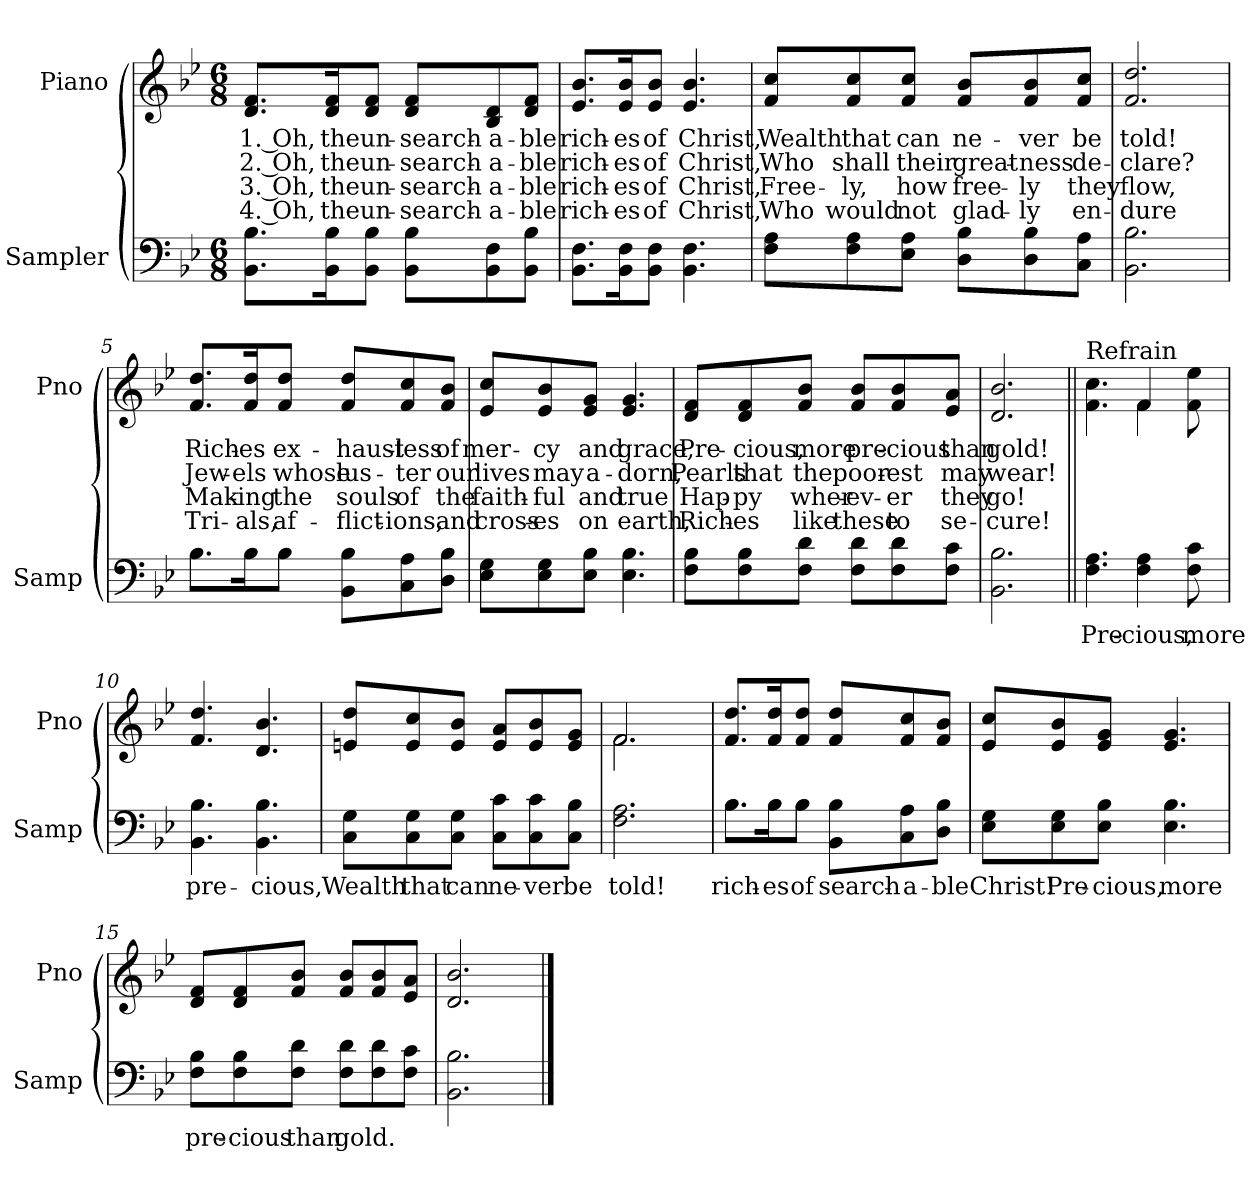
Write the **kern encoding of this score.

**kern	**text	**kern	**text	**text	**text	**text
*part2	*part2	*part1	*part1	*part1	*part1	*part1
*staff2	*staff2	*staff1	*staff1	*staff1	*staff1	*staff1
*I"Sampler	*	*I"Piano	*	*	*	*
*I'Samp	*	*I'Pno	*	*	*	*
*clefF4	*	*clefG2	*	*	*	*
*k[b-e-]	*	*k[b-e-]	*	*	*	*
*B-:	*	*B-:	*	*	*	*
*M6/8	*	*M6/8	*	*	*	*
=1	=1	=1	=1	=1	=1	=1
8.BB-\ 8.B-\L	.	8.d/ 8.f/L	1. Oh,	2. Oh,	3. Oh,	4. Oh,
16BB-\ 16B-\K	.	16d/ 16f/K	the	the	the	the
8BB-\ 8B-\J	.	8d/ 8f/J	un-	un-	un-	un-
8BB-\ 8B-\L	.	8d/ 8f/L	-search-	-search-	-search-	-search-
8BB-\ 8F\	.	8B-/ 8d/	-a-	-a-	-a-	-a-
8BB-\ 8B-\J	.	8d/ 8f/J	-ble	-ble	-ble	-ble
=2	=2	=2	=2	=2	=2	=2
8.BB-\ 8.F\L	.	8.e-/ 8.b-/L	rich-	rich-	rich-	rich-
16BB-\ 16F\K	.	16e-/ 16b-/K	-es	-es	-es	-es
8BB-\ 8F\J	.	8e-/ 8b-/J	of	of	of	of
4.BB- 4.F	.	4.e- 4.b-	Christ,	Christ,	Christ,	Christ,
=3	=3	=3	=3	=3	=3	=3
8F\ 8A\L	.	8f/ 8cc/L	Wealth	Who	Free-	Who
8F\ 8A\	.	8f/ 8cc/	that	shall	-ly,	would
8E-\ 8A\J	.	8f/ 8cc/J	can	their	how	not
8D\ 8B-\L	.	8f/ 8b-/L	ne-	great-	free-	glad-
8D\ 8B-\	.	8f/ 8b-/	-ver	-ness	-ly	-ly
8C\ 8A\J	.	8f/ 8cc/J	be	de-	they	en-
=4	=4	=4	=4	=4	=4	=4
2.BB- 2.B-	.	2.f 2.dd	told!	-clare?	flow,	-dure
=5	=5	=5	=5	=5	=5	=5
8.B-\L	.	8.f/ 8.dd/L	Rich-	Jew-	Mak-	Tri-
16B-\K	.	16f/ 16dd/K	-es	-els	-ing	-als,
8B-\J	.	8f/ 8dd/J	ex-	whose	the	af-
8BB-\ 8B-\L	.	8f/ 8dd/L	-haust-	lus-	souls	-flict-
8C\ 8A\	.	8f/ 8cc/	-less	-ter	of	-ions,
8D\ 8B-\J	.	8f/ 8b-/J	of	our	the	and
=6	=6	=6	=6	=6	=6	=6
8E-\ 8G\L	.	8e-/ 8cc/L	mer-	lives	faith-	cross-
8E-\ 8G\	.	8e-/ 8b-/	-cy	may	-ful	-es
8E-\ 8B-\J	.	8e-/ 8g/J	and	a-	and	on
4.E- 4.B-	.	4.e- 4.g	grace,	-dorn,	true	earth,
=7	=7	=7	=7	=7	=7	=7
8F\ 8B-\L	.	8d/ 8f/L	Pre-	Pearls	Hap-	Rich-
8F\ 8B-\	.	8d/ 8f/	-cious,	that	-py	-es
8F\ 8d\J	.	8f/ 8b-/J	more	the	wher-	like
8F\ 8d\L	.	8f/ 8b-/L	pre-	poor-	-ev-	these
8F\ 8d\	.	8f/ 8b-/	-cious	-est	-er	to
8F\ 8c\J	.	8e-/ 8a/J	than	may	they	se-
=8	=8	=8	=8	=8	=8	=8
2.BB- 2.B-	.	2.d 2.b-	gold!	wear!	go!	-cure!
=9||	=9||	=9||	=9||	=9||	=9||	=9||
*	*	*^	*	*	*	*
!	!	!LO:TX:t=Refrain	!	!	!	!	!
4.F 4.A	Pre-	4.f\ 4.cc\	4.ryy	.	.	.	.
4F 4A	-cious,	4f/	4f	.	.	.	.
8F 8c	more	8f 8ee-	8ryy	.	.	.	.
*	*	*v	*v	*	*	*	*
=10	=10	=10	=10	=10	=10	=10
4.BB- 4.B-	pre-	4.f 4.dd	.	.	.	.
4.BB- 4.B-	-cious,	4.d 4.b-	.	.	.	.
=11	=11	=11	=11	=11	=11	=11
8C\ 8G\L	Wealth	8en/ 8dd/L	.	.	.	.
8C\ 8G\	that	8e/ 8cc/	.	.	.	.
8C\ 8G\J	can	8e/ 8b-/J	.	.	.	.
8C\ 8c\L	ne-	8e/ 8a/L	.	.	.	.
8C\ 8c\	-ver	8e/ 8b-/	.	.	.	.
8C\ 8B-\J	be	8e/ 8g/J	.	.	.	.
=12	=12	=12	=12	=12	=12	=12
*	*	*^	*	*	*	*
2.F 2.A	told!	2.f/	2.f	.	.	.	.
*	*	*v	*v	*	*	*	*
=13	=13	=13	=13	=13	=13	=13
*^	*	*	*	*	*	*
8.B-\L	8.B-\L	rich-	8.f/ 8.dd/L	.	.	.	.
16B-\K	16B-\K	-es	16f/ 16dd/K	.	.	.	.
8B-\J	8B-\J	of	8f/ 8dd/J	.	.	.	.
8BB-\ 8B-\L	4.ryy	-search-	8f/ 8dd/L	.	.	.	.
8C\ 8A\	.	-a-	8f/ 8cc/	.	.	.	.
8D\ 8B-\J	.	-ble	8f/ 8b-/J	.	.	.	.
*v	*v	*	*	*	*	*	*
=14	=14	=14	=14	=14	=14	=14
8E-\ 8G\L	Christ!	8e-/ 8cc/L	.	.	.	.
8E-\ 8G\	Pre-	8e-/ 8b-/	.	.	.	.
8E-\ 8B-\J	-cious,	8e-/ 8g/J	.	.	.	.
4.E- 4.B-	more	4.e- 4.g	.	.	.	.
=15	=15	=15	=15	=15	=15	=15
8F\ 8B-\L	pre-	8d/ 8f/L	.	.	.	.
8F\ 8B-\	-cious	8d/ 8f/	.	.	.	.
8F\ 8d\J	than	8f/ 8b-/J	.	.	.	.
8F\ 8d\L	gold.	8f/ 8b-/L	.	.	.	.
8F\ 8d\	.	8f/ 8b-/	.	.	.	.
8F\ 8c\J	.	8e-/ 8a/J	.	.	.	.
=16	=16	=16	=16	=16	=16	=16
2.BB- 2.B-	.	2.d 2.b-	.	.	.	.
==	==	==	==	==	==	==
*-	*-	*-	*-	*-	*-	*-
